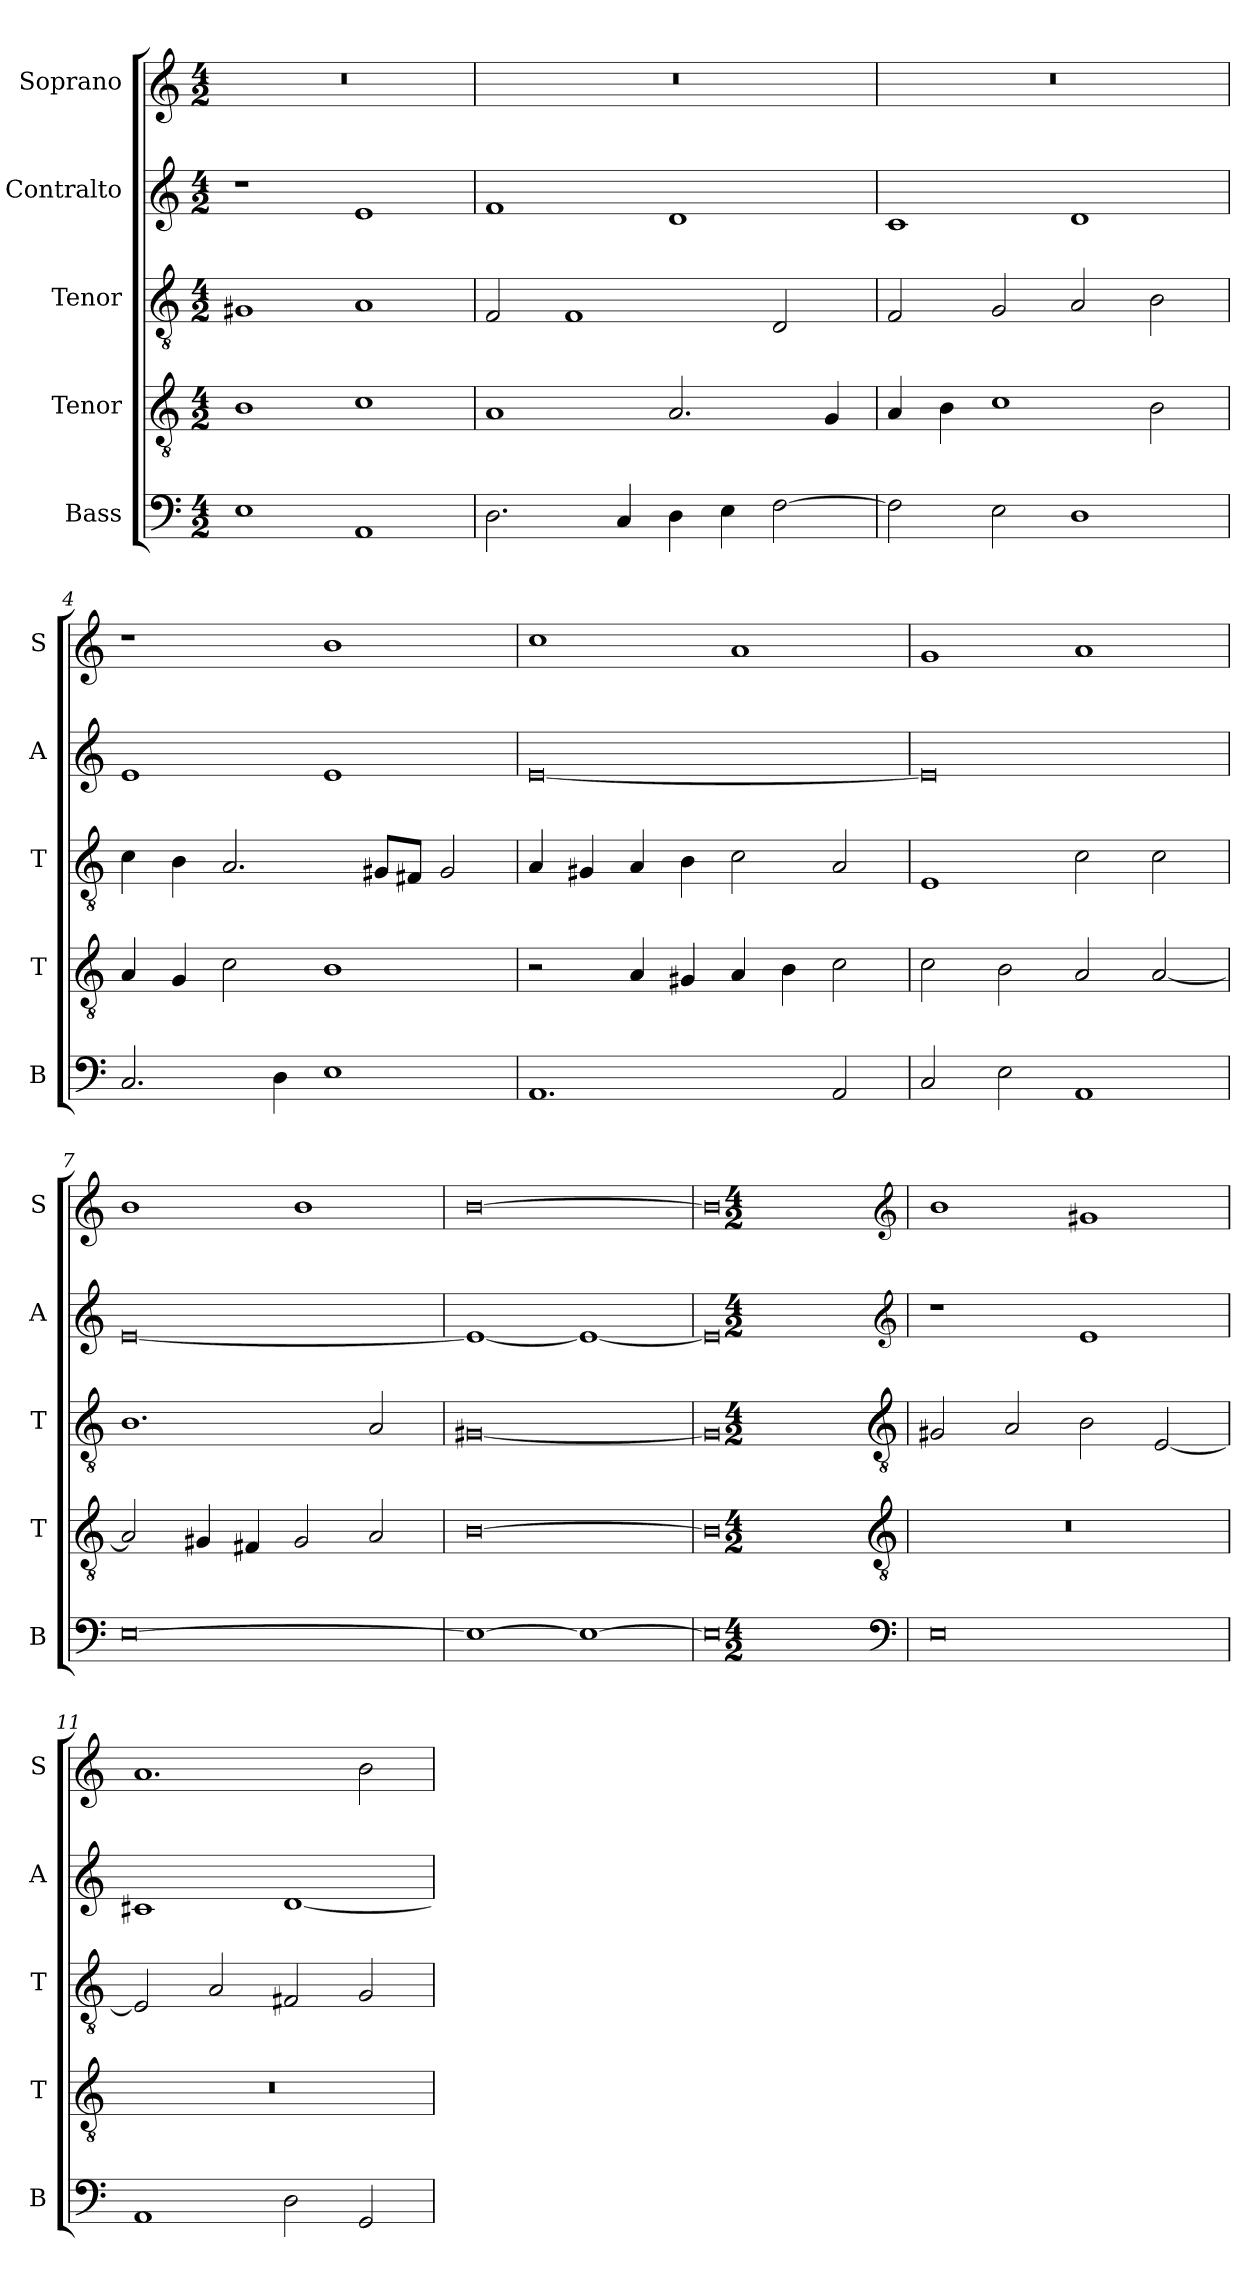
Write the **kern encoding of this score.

**kern	**kern	**kern	**kern	**kern
*part5	*part4	*part3	*part2	*part1
*staff5	*staff4	*staff3	*staff2	*staff1
*I"Bass	*I"Tenor	*I"Tenor	*I"Contralto	*I"Soprano
*I'B	*I'T	*I'T	*I'A	*I'S
*clefF4	*clefGv2	*clefGv2	*clefG2	*clefG2
*k[]	*k[]	*k[]	*k[]	*k[]
*E:phr	*E:phr	*E:phr	*E:phr	*E:phr
*M4/2	*M4/2	*M4/2	*M4/2	*M4/2
=1	=1	=1	=1	=1
1E	1B	1G#X	1r	0r
1AA	1c	1A	1e	.
=2	=2	=2	=2	=2
2.D	1A	2F	1f	0r
.	.	1F	.	.
4C	.	.	.	.
4D	2.A	.	1d	.
4E	.	.	.	.
[2F	.	2D	.	.
.	4G	.	.	.
=3	=3	=3	=3	=3
2F]	4A	2F	1c	0r
.	4B	.	.	.
2E	1c	2G	.	.
1D	.	2A	1d	.
.	2B	2B	.	.
=4	=4	=4	=4	=4
2.C	4A	4c	1e	1r
.	4G	4B	.	.
.	2c	2.A	.	.
4D	.	.	.	.
1E	1B	.	1e	1b
.	.	8G#X/L	.	.
.	.	8F#X/J	.	.
.	.	2G#	.	.
=5	=5	=5	=5	=5
1.AA	2r	4A	[0e	1cc
.	.	4G#X	.	.
.	4A	4A	.	.
.	4G#X	4B	.	.
.	4A	2c	.	1a
.	4B	.	.	.
2AA	2c	2A	.	.
=6	=6	=6	=6	=6
2C	2c	1E	0e]	1g
2E	2B	.	.	.
1AA	2A	2c	.	1a
.	[2A	2c	.	.
=7	=7	=7	=7	=7
[0E	2A]	1.B	[0e	1b
.	4G#X	.	.	.
.	4F#X	.	.	.
.	2G#	.	.	1b
.	2A	2A	.	.
=8	=8	=8	=8	=8
1E_	[0B	[0G#X	1e_	[0b
1E_	.	.	1e_	.
=9	=9	=9	=9	=9
0E]	0B]	0G#]	0e]	0b]
*clefF4	*clefGv2	*clefGv2	*clefG2	*clefG2
*k[]	*k[]	*k[]	*k[]	*k[]
*E:phr	*E:phr	*E:phr	*E:phr	*E:phr
*M4/2	*M4/2	*M4/2	*M4/2	*M4/2
=10	=10	=10	=10	=10
0E	0r	2G#X	1r	1b
.	.	2A	.	.
.	.	2B	1e	1g#X
.	.	[2E	.	.
=11	=11	=11	=11	=11
1AA	0r	2E]	1c#X	1.a
.	.	2A	.	.
2D	.	2F#X	[1d	.
2GG	.	2G	.	2b
=	=	=	=	=
*-	*-	*-	*-	*-
